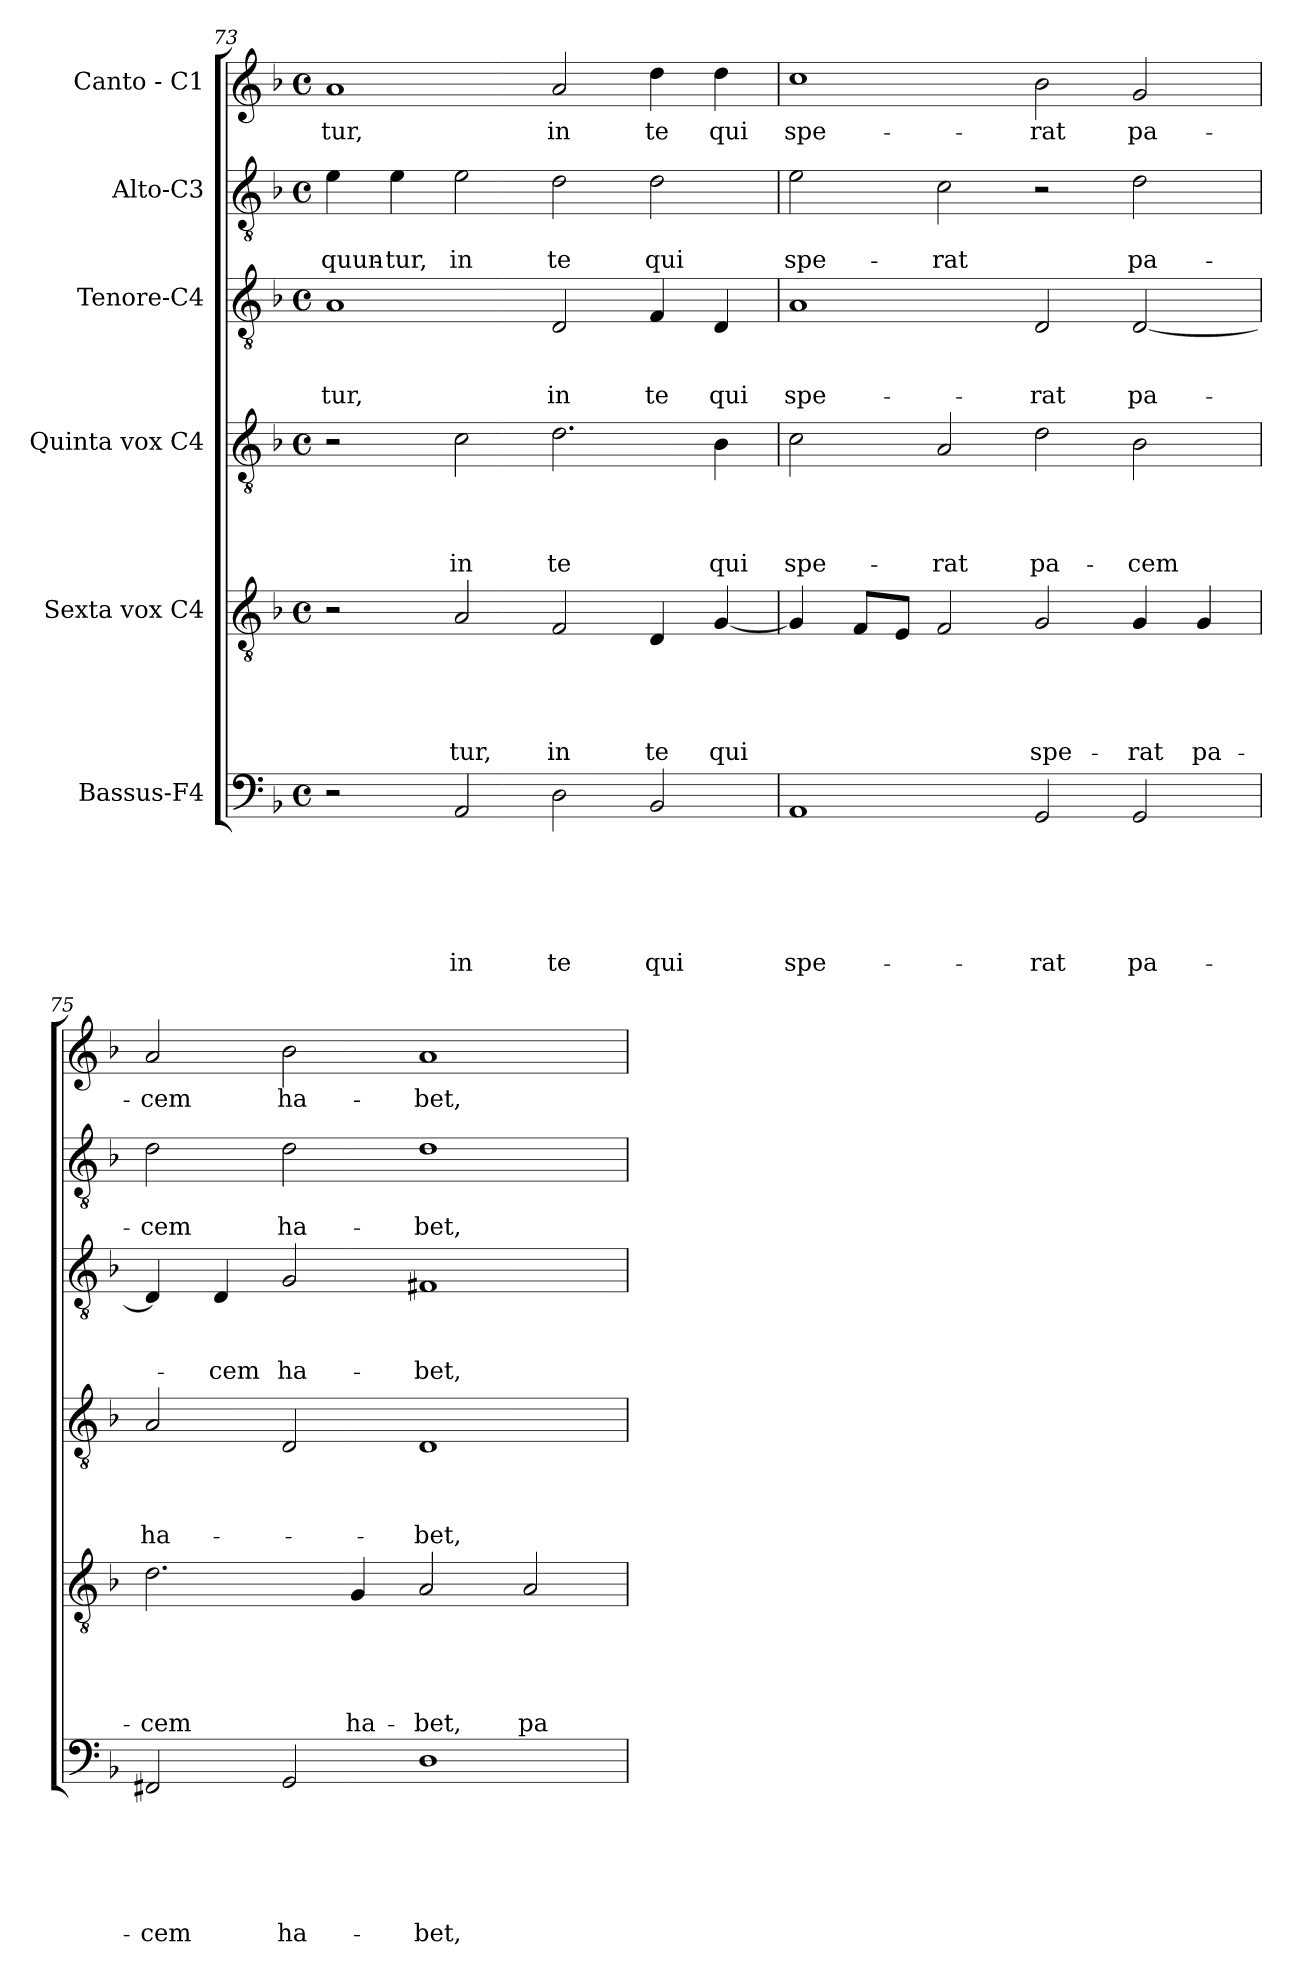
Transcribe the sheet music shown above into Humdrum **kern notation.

**kern	**text	**text	**text	**text	**text	**text	**kern	**text	**text	**text	**text	**text	**kern	**text	**text	**text	**text	**kern	**text	**text	**text	**kern	**text	**text	**kern	**text
*part6	*part6	*part6	*part6	*part6	*part6	*part6	*part5	*part5	*part5	*part5	*part5	*part5	*part4	*part4	*part4	*part4	*part4	*part3	*part3	*part3	*part3	*part2	*part2	*part2	*part1	*part1
*staff6	*staff6	*staff6	*staff6	*staff6	*staff6	*staff6	*staff5	*staff5	*staff5	*staff5	*staff5	*staff5	*staff4	*staff4	*staff4	*staff4	*staff4	*staff3	*staff3	*staff3	*staff3	*staff2	*staff2	*staff2	*staff1	*staff1
*I"Bassus-F4	*	*	*	*	*	*	*I"Sexta vox C4	*	*	*	*	*	*I"Quinta vox C4	*	*	*	*	*I"Tenore-C4	*	*	*	*I"Alto-C3	*	*	*I"Canto - C1	*
!!LO:PB:g=z
*clefF4	*	*	*	*	*	*	*clefGv2	*	*	*	*	*	*clefGv2	*	*	*	*	*clefGv2	*	*	*	*clefGv2	*	*	*clefG2	*
*k[b-]	*	*	*	*	*	*	*k[b-]	*	*	*	*	*	*k[b-]	*	*	*	*	*k[b-]	*	*	*	*k[b-]	*	*	*k[b-]	*
*F:	*	*	*	*	*	*	*F:	*	*	*	*	*	*F:	*	*	*	*	*F:	*	*	*	*F:	*	*	*F:	*
*M4/4	*	*	*	*	*	*	*M4/4	*	*	*	*	*	*M4/4	*	*	*	*	*M4/4	*	*	*	*M4/4	*	*	*M4/4	*
*met(c)	*	*	*	*	*	*	*met(c)	*	*	*	*	*	*met(c)	*	*	*	*	*met(c)	*	*	*	*met(c)	*	*	*met(c)	*
=73	=73	=73	=73	=73	=73	=73	=73	=73	=73	=73	=73	=73	=73	=73	=73	=73	=73	=73	=73	=73	=73	=73	=73	=73	=73	=73
!	!	!	!	!	!	!	!	!	!	!	!	!	!	!	!	!	!	!	!	!	!LO:LY:b	!	!	!LO:LY:b	!	!LO:LY:b
2r	.	.	.	.	.	.	2r	.	.	.	.	.	2r	.	.	.	.	1A	.	.	-tur,	4e\	.	-quun-	1a	-tur,
!	!	!	!	!	!	!	!	!	!	!	!	!	!	!	!	!	!	!	!	!	!	!	!	!LO:LY:b	!	!
.	.	.	.	.	.	.	.	.	.	.	.	.	.	.	.	.	.	.	.	.	.	4e\	.	-tur,	.	.
!	!	!	!	!	!	!LO:LY:b	!	!	!	!	!	!LO:LY:b	!	!	!	!	!LO:LY:b	!	!	!	!	!	!	!LO:LY:b	!	!
2AA/	.	.	.	.	.	in	2A/	.	.	.	.	-tur,	2c\	.	.	.	in	.	.	.	.	2e\	.	in	.	.
!	!	!	!	!	!	!LO:LY:b	!	!	!	!	!	!LO:LY:b	!	!	!	!	!LO:LY:b	!	!	!	!LO:LY:b	!	!	!LO:LY:b	!	!LO:LY:b
2D\	.	.	.	.	.	te	2F/	.	.	.	.	in	2.d\	.	.	.	te	2D/	.	.	in	2d\	.	te	2a/	in
!	!	!	!	!	!	!LO:LY:b	!	!	!	!	!	!LO:LY:b	!	!	!	!	!	!	!	!	!LO:LY:b	!	!	!LO:LY:b	!	!LO:LY:b
2BB-/	.	.	.	.	.	qui	4D/	.	.	.	.	te	.	.	.	.	.	4F/	.	.	te	2d\	.	qui	4dd\	te
!	!	!	!	!	!	!	!	!	!	!	!	!LO:LY:b	!	!	!	!	!LO:LY:b	!	!	!	!LO:LY:b	!	!	!	!	!LO:LY:b
.	.	.	.	.	.	.	[<4G/	.	.	.	.	qui	4B-\	.	.	.	qui	4D/	.	.	qui	.	.	.	4dd\	qui
=74	=74	=74	=74	=74	=74	=74	=74	=74	=74	=74	=74	=74	=74	=74	=74	=74	=74	=74	=74	=74	=74	=74	=74	=74	=74	=74
!	!	!	!	!	!	!LO:LY:b	!	!	!	!	!	!	!	!	!	!	!LO:LY:b	!	!	!	!LO:LY:b	!	!	!LO:LY:b	!	!LO:LY:b
1AA	.	.	.	.	.	spe-	4G/]	.	.	.	.	.	2c\	.	.	.	spe-	1A	.	.	spe-	2e\	.	spe-	1cc	spe-
.	.	.	.	.	.	.	8F/L	.	.	.	.	.	.	.	.	.	.	.	.	.	.	.	.	.	.	.
.	.	.	.	.	.	.	8E/J	.	.	.	.	.	.	.	.	.	.	.	.	.	.	.	.	.	.	.
!	!	!	!	!	!	!	!	!	!	!	!	!	!	!	!	!	!LO:LY:b	!	!	!	!	!	!	!LO:LY:b	!	!
.	.	.	.	.	.	.	2F/	.	.	.	.	.	2A/	.	.	.	-rat	.	.	.	.	2c\	.	-rat	.	.
!	!	!	!	!	!	!LO:LY:b	!	!	!	!	!	!LO:LY:b	!	!	!	!	!LO:LY:b	!	!	!	!LO:LY:b	!	!	!	!	!LO:LY:b
2GG/	.	.	.	.	.	-rat	2G/	.	.	.	.	spe-	2d\	.	.	.	pa-	2D/	.	.	-rat	2r	.	.	2b-\	-rat
!	!	!	!	!	!	!LO:LY:b	!	!	!	!	!	!LO:LY:b	!	!	!	!	!LO:LY:b	!	!	!	!LO:LY:b	!	!	!LO:LY:b	!	!LO:LY:b
2GG/	.	.	.	.	.	pa-	4G/	.	.	.	.	-rat	2B-\	.	.	.	-cem	[<2D/	.	.	pa-	2d\	.	pa-	2g/	pa-
!	!	!	!	!	!	!	!	!	!	!	!	!LO:LY:b	!	!	!	!	!	!	!	!	!	!	!	!	!	!
.	.	.	.	.	.	.	4G/	.	.	.	.	pa-	.	.	.	.	.	.	.	.	.	.	.	.	.	.
=75	=75	=75	=75	=75	=75	=75	=75	=75	=75	=75	=75	=75	=75	=75	=75	=75	=75	=75	=75	=75	=75	=75	=75	=75	=75	=75
!	!	!	!	!	!	!LO:LY:b	!	!	!	!	!	!LO:LY:b	!	!	!	!	!LO:LY:b	!	!	!	!	!	!	!LO:LY:b	!	!LO:LY:b
2FF#X/	.	.	.	.	.	-cem	2.d\	.	.	.	.	-cem	2A/	.	.	.	ha-	4D/]	.	.	.	2d\	.	-cem	2a/	-cem
!	!	!	!	!	!	!	!	!	!	!	!	!	!	!	!	!	!	!	!	!	!LO:LY:b	!	!	!	!	!
.	.	.	.	.	.	.	.	.	.	.	.	.	.	.	.	.	.	4D/	.	.	-cem	.	.	.	.	.
!	!	!	!	!	!	!LO:LY:b	!	!	!	!	!	!	!	!	!	!	!	!	!	!	!LO:LY:b	!	!	!LO:LY:b	!	!LO:LY:b
2GG/	.	.	.	.	.	ha-	.	.	.	.	.	.	2D/	.	.	.	.	2G/	.	.	ha-	2d\	.	ha-	2b-\	ha-
!	!	!	!	!	!	!	!	!	!	!	!	!LO:LY:b	!	!	!	!	!	!	!	!	!	!	!	!	!	!
.	.	.	.	.	.	.	4G/	.	.	.	.	ha-	.	.	.	.	.	.	.	.	.	.	.	.	.	.
!	!	!	!	!	!	!LO:LY:b	!	!	!	!	!	!LO:LY:b	!	!	!	!	!LO:LY:b	!	!	!	!LO:LY:b	!	!	!LO:LY:b	!	!LO:LY:b
1D	.	.	.	.	.	-bet,	2A/	.	.	.	.	-bet,	1D	.	.	.	-bet,	1F#X	.	.	-bet,	1d	.	-bet,	1a	-bet,
!	!	!	!	!	!	!	!	!	!	!	!	!LO:LY:b	!	!	!	!	!	!	!	!	!	!	!	!	!	!
.	.	.	.	.	.	.	2A/	.	.	.	.	pa-	.	.	.	.	.	.	.	.	.	.	.	.	.	.
=	=	=	=	=	=	=	=	=	=	=	=	=	=	=	=	=	=	=	=	=	=	=	=	=	=	=
*-	*-	*-	*-	*-	*-	*-	*-	*-	*-	*-	*-	*-	*-	*-	*-	*-	*-	*-	*-	*-	*-	*-	*-	*-	*-	*-
